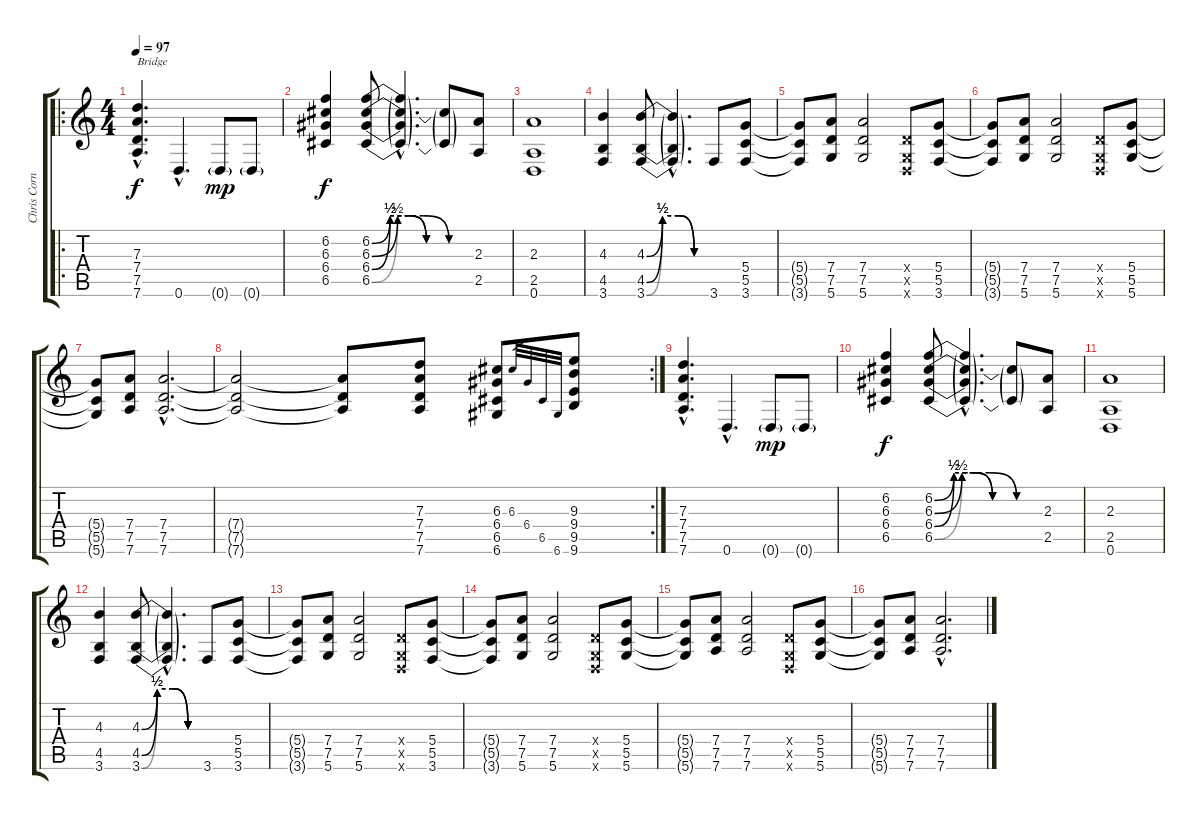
\track ("Chris Cornell" "Chris Corn") {instrument overdrivenguitar}
\staff {score tabs}
\tuning (C4 B3 G3 D3 G2 D2) {hide}
\ro
\ts (4 4)
\tempo 97
\clef g2
\ks c
(7.3{hac} 7.4{hac} 7.5{hac} 7.6{hac}).4{d txt "Bridge" dy f} 0.6{hac}.4{d} 0.6{g}.8{dy mp} 0.6{g}.8 |
(6.2 6.3 6.4 6.5).4{dy f} (6.2{be (custom 0 0 15 2 30 2 45 0 60 0)} 6.3{be (custom 0 0 15 2 30 2 45 0 60 0)} 6.4{be (custom 0 0 15 2 30 2 45 0 60 0)} 6.5{be (custom 0 0 15 2 30 2 45 0 60 0)}).8 (6.2{hac t} 6.3{hac t} 6.4{hac t} 6.5{hac t}).4{d} (6.3{t} 6.5{t}).8 (2.3 2.5).8 |
(2.3 2.5 0.6).1 |
(4.3 4.5 3.6).4 (4.3{be (custom 0 0 15 2 30 2 45 0 60 0)} 4.5{be (custom 0 0 15 2 30 2 45 0 60 0)} 3.6{be (custom 0 0 15 2 30 2 45 0 60 0)}).8 (4.3{hac t} 4.5{hac t} 3.6{hac t}).4{d} 3.6.8 (5.4 5.5 3.6).8 |
(5.4{t} 5.5{t} 3.6{t}).8 (7.4 7.5 5.6).8 (7.4 7.5 5.6).2 (0.4{x} 0.5{x} 0.6{x}).8 (5.4 5.5 3.6).8 |
(5.4{t} 5.5{t} 3.6{t}).8 (7.4 7.5 5.6).8 (7.4 7.5 5.6).2 (0.4{x} 0.5{x} 0.6{x}).8 (5.4 5.5 5.6).8 |
(5.4{t} 5.5{t} 5.6{t}).8 (7.4 7.5 7.6).8 (7.4{hac} 7.5{hac} 7.6{hac}).2{d} |
\rc 2
(7.4{t} 7.5{t} 7.6{t}).2 (7.4{t} 7.5{t} 7.6{t}).8 (7.3 7.4 7.5 7.6).8 (6.3 6.4 6.5 6.6).8 6.3.32{gr} 6.4.32{gr} 6.5.32{gr} 6.6.32{gr} (9.3 9.4 9.5 9.6).8 |
(7.3{hac} 7.4{hac} 7.5{hac} 7.6{hac}).4{d} 0.6{hac}.4{d} 0.6{g}.8{dy mp} 0.6{g}.8 |
(6.2 6.3 6.4 6.5).4{dy f} (6.2{be (custom 0 0 15 2 30 2 45 0 60 0)} 6.3{be (custom 0 0 15 2 30 2 45 0 60 0)} 6.4{be (custom 0 0 15 2 30 2 45 0 60 0)} 6.5{be (custom 0 0 15 2 30 2 45 0 60 0)}).8 (6.2{hac t} 6.3{hac t} 6.4{hac t} 6.5{hac t}).4{d} (6.3{t} 6.5{t}).8 (2.3 2.5).8 |
(2.3 2.5 0.6).1 |
(4.3 4.5 3.6).4 (4.3{be (custom 0 0 15 2 30 2 45 0 60 0)} 4.5{be (custom 0 0 15 2 30 2 45 0 60 0)} 3.6{be (custom 0 0 15 2 30 2 45 0 60 0)}).8 (4.3{hac t} 4.5{hac t} 3.6{hac t}).4{d} 3.6.8 (5.4 5.5 3.6).8 |
(5.4{t} 5.5{t} 3.6{t}).8 (7.4 7.5 5.6).8 (7.4 7.5 5.6).2 (0.4{x} 0.5{x} 0.6{x}).8 (5.4 5.5 3.6).8 |
(5.4{t} 5.5{t} 3.6{t}).8 (7.4 7.5 5.6).8 (7.4 7.5 5.6).2 (0.4{x} 0.5{x} 0.6{x}).8 (5.4 5.5 5.6).8 |
(5.4{t} 5.5{t} 5.6{t}).8 (7.4 7.5 7.6).8 (7.4 7.5 7.6).2 (0.4{x} 0.5{x} 0.6{x}).8 (5.4 5.5 5.6).8 |
(5.4{t} 5.5{t} 5.6{t}).8 (7.4 7.5 7.6).8 (7.4{hac} 7.5{hac} 7.6{hac}).2{d}
